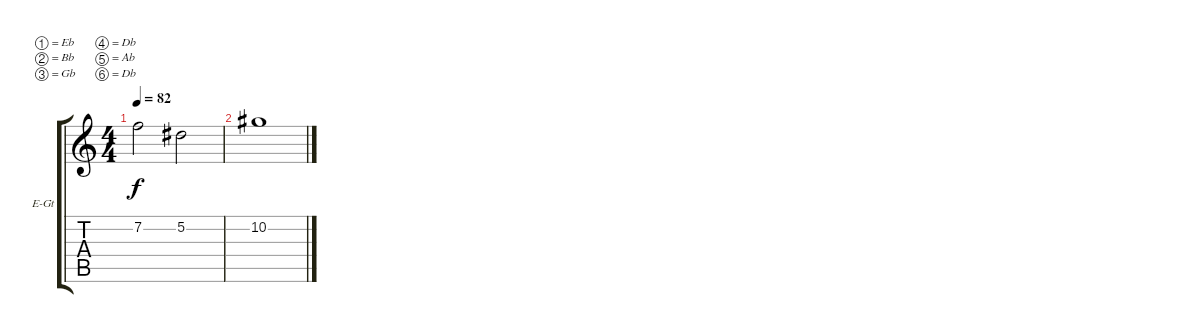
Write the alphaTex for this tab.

\bracketExtendMode groupsimilarinstruments
\firstSystemTrackNameOrientation horizontal
\otherSystemsTrackNameOrientation horizontal
\track ("Lead Guitar" "E-Gt") {instrument overdrivenguitar}
\staff {score tabs}
\tuning (Eb4 Bb3 Gb3 Db3 Ab2 Db2)
\ts (4 4)
\tempo 82
\clef g2
\ks c
7.2.2{dy f} 5.2.2 |
10.2.1
